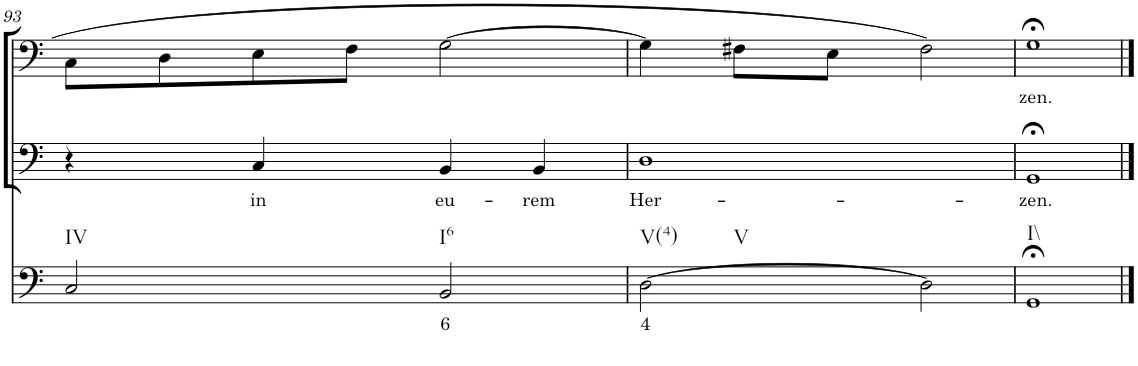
**kern	**text	**kern	**text	**kern	**text
*part3	*part3	*part2	*part2	*part1	*part1
*staff3	*staff3	*staff2	*staff2	*staff1	*staff1
*I"Continuo	*	*I"Bass II	*	*I"Bass I	*
!!LO:PB:g=z
*clefF4	*	*clefF4	*	*clefF4	*
*k[]	*	*k[]	*	*k[]	*
*M4/4	*	*M4/4	*	*M4/4	*
=93	=93	=93	=93	=93	=93
!LO:TX:b:t=IV	!	!	!	!	!
2C/	.	4r	.	8C\L	.
.	.	.	.	8D\	.
!	!	!	!LO:LY:b	!	!
.	.	4C/	in	8E\	.
.	.	.	.	8F\J	.
!LO:TX:b:t=I6	!	!	!	!	!
!	!LO:LY:b	!	!LO:LY:b	!	!
2BB/	6	4BB/	eu-	[2G\	.
!	!	!	!LO:LY:b	!	!
.	.	4BB/	rem	.	.
=94	=94	=94	=94	=94	=94
!LO:TX:b:t=V(4)	!	!	!	!	!
!LO:TX:b:t=V	!	!	!	!	!
!	!LO:LY:b	!	!LO:LY:b	!	!
[2D\	4	1D	Her-	4G\]	.
.	.	.	.	8F#X\L	.
.	.	.	.	8E\J	.
2D\]	.	.	.	2F#\	.
=95	=95	=95	=95	=95	=95
!LO:TX:b:t=I\\	!	!	!	!	!
!	!	!	!LO:LY:b	!	!LO:LY:b
1GG;<	.	1GG;<	zen.	1G;<	zen.
==	==	==	==	==	==
*-	*-	*-	*-	*-	*-
